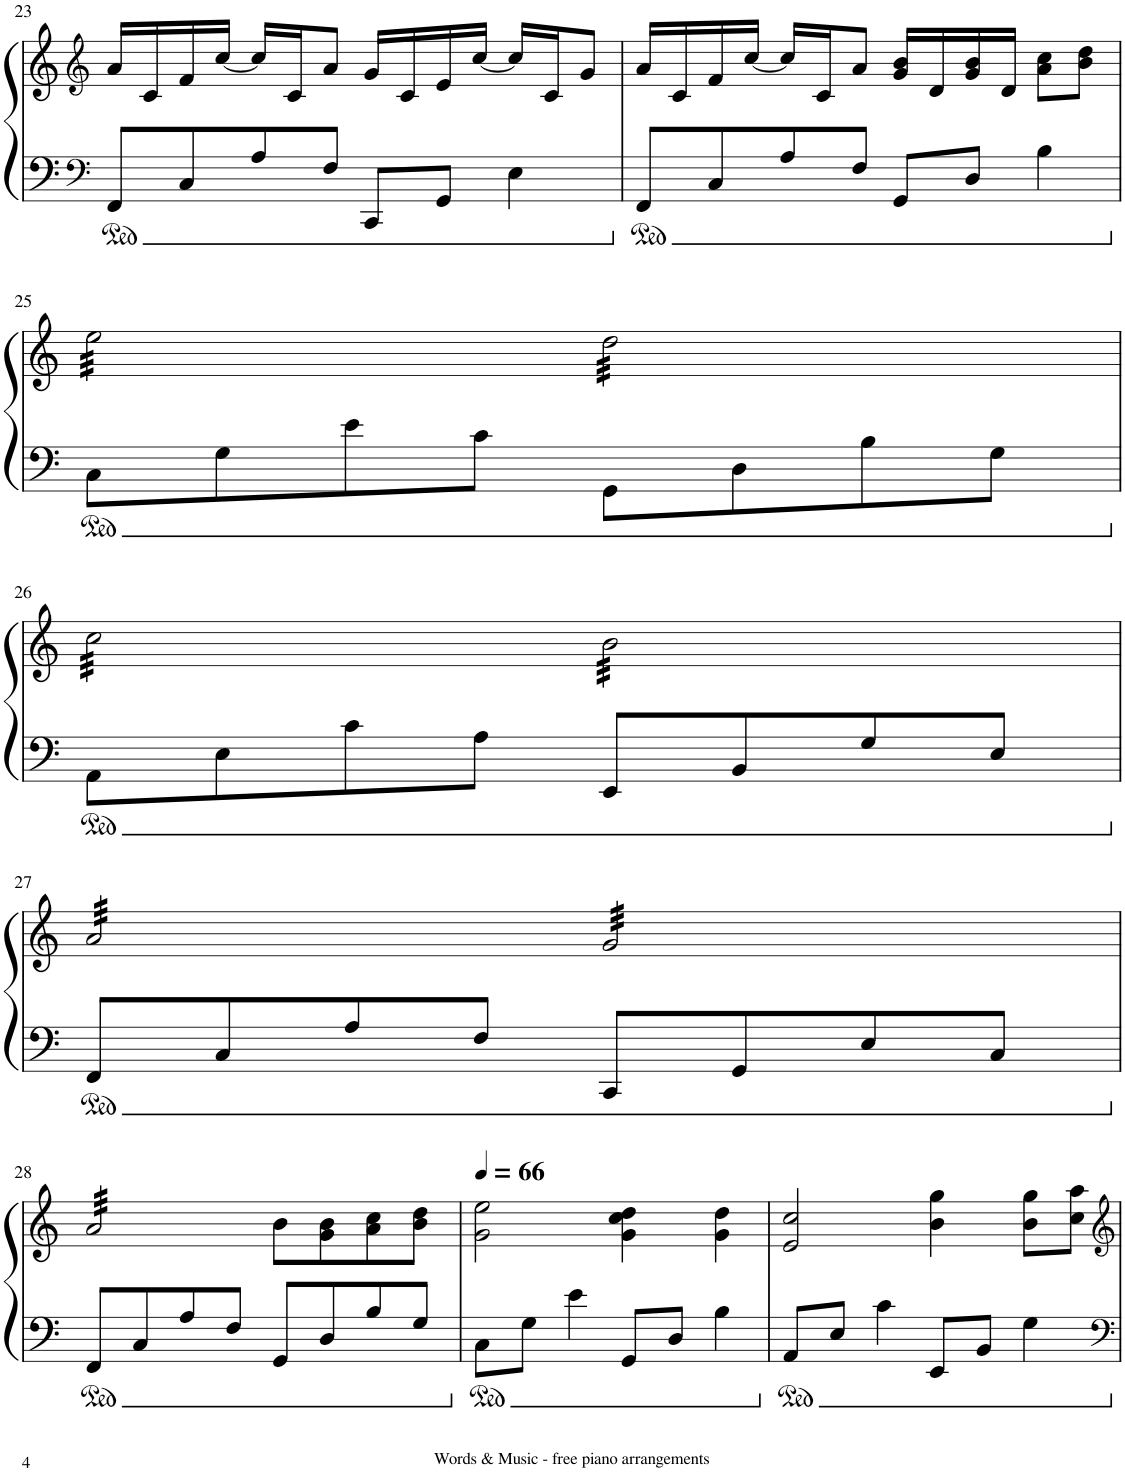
**kern	**kern
*part1	*part1
*staff2	*staff1
*I"Piano	*
*I'Pno	*
!!LO:PB:g=z
*clefF4	*clefG2
*k[]	*k[]
*M4/4	*M4/4
=23	=23
8FF/L	16a/LL
.	16c/
8C/	16f/
.	[16cc/JJ
8A/	16cc/LL]
.	16c/J
8F/J	8a/J
8CC/L	16g/LL
.	16c/
8GG/J	16e/
.	[16cc/JJ
4E\	16cc/LL]
.	16c/J
.	8g/J
=24	=24
8FF/L	16a/LL
.	16c/
8C/	16f/
.	[16cc/JJ
8A/	16cc/LL]
.	16c/J
8F/J	8a/J
8GG/L	16g/ 16b/LL
.	16d/
8D/J	16g/ 16b/
.	16d/JJ
4B\	8a\ 8cc\L
.	8b\ 8dd\J
!!LO:LB:g=z
=25	=25
*	*tremolo
8C\L	32ee\LLL
.	32ee\
.	32ee\
.	32ee\
8G\	32ee\
.	32ee\
.	32ee\
.	32ee\
8e\	32ee\
.	32ee\
.	32ee\
.	32ee\
8c\J	32ee\
.	32ee\
.	32ee\
.	32ee\JJJ
8GG\L	32dd\LLL
.	32dd\
.	32dd\
.	32dd\
8D\	32dd\
.	32dd\
.	32dd\
.	32dd\
8B\	32dd\
.	32dd\
.	32dd\
.	32dd\
8G\J	32dd\
.	32dd\
.	32dd\
.	32dd\JJJ
!!LO:LB:g=z
=26	=26
8AA\L	32cc\LLL
.	32cc\
.	32cc\
.	32cc\
8E\	32cc\
.	32cc\
.	32cc\
.	32cc\
8c\	32cc\
.	32cc\
.	32cc\
.	32cc\
8A\J	32cc\
.	32cc\
.	32cc\
.	32cc\JJJ
8EE/L	32b\LLL
.	32b\
.	32b\
.	32b\
8BB/	32b\
.	32b\
.	32b\
.	32b\
8G/	32b\
.	32b\
.	32b\
.	32b\
8E/J	32b\
.	32b\
.	32b\
.	32b\JJJ
!!LO:LB:g=z
=27	=27
8FF/L	32a/LLL
.	32a/
.	32a/
.	32a/
8C/	32a/
.	32a/
.	32a/
.	32a/
8A/	32a/
.	32a/
.	32a/
.	32a/
8F/J	32a/
.	32a/
.	32a/
.	32a/JJJ
8CC/L	32g/LLL
.	32g/
.	32g/
.	32g/
8GG/	32g/
.	32g/
.	32g/
.	32g/
8E/	32g/
.	32g/
.	32g/
.	32g/
8C/J	32g/
.	32g/
.	32g/
.	32g/JJJ
!!LO:LB:g=z
=28	=28
8FF/L	32a/LLL
.	32a/
.	32a/
.	32a/
8C/	32a/
.	32a/
.	32a/
.	32a/
8A/	32a/
.	32a/
.	32a/
.	32a/
8F/J	32a/
.	32a/
.	32a/
.	32a/JJJ
*	*Xtremolo
8GG/L	8b\L
8D/	8g\ 8b\
8B/	8a\ 8cc\
8G/J	8b\ 8dd\J
=29	=29
*	*MM66
8C\L	2g\ 2ee\
8G\J	.
4e\	.
8GG/L	4g\ 4cc\ 4dd\
8D/J	.
4B\	4g\ 4dd\
=30	=30
8AA/L	2e/ 2cc/
8E/J	.
4c\	.
8EE/L	4b\ 4gg\
8BB/J	.
4G\	8b\ 8gg\L
.	8cc\ 8aa\J
=	=
*-	*-
